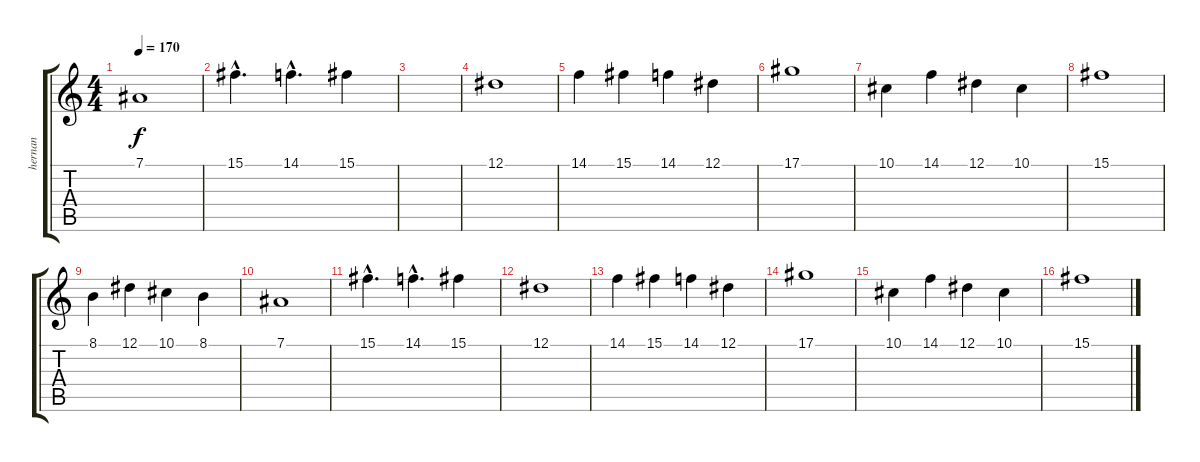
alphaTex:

\track ("hernan" "hernan") {instrument violin}
\staff {score tabs}
\tuning (Eb4 Bb3 Gb3 Db3 Ab2 Eb2) {hide}
\ts (4 4)
\tempo 170
\clef g2
\ks c
7.1.1{dy f} |
15.1{hac}.4{d} 14.1{hac}.4{d} 15.1.4 |
|
12.1.1 |
14.1.4 15.1.4 14.1.4 12.1.4 |
17.1.1 |
10.1.4 14.1.4 12.1.4 10.1.4 |
15.1.1 |
8.1.4 12.1.4 10.1.4 8.1.4 |
7.1.1 |
15.1{hac}.4{d} 14.1{hac}.4{d} 15.1.4 |
12.1.1 |
14.1.4 15.1.4 14.1.4 12.1.4 |
17.1.1 |
10.1.4 14.1.4 12.1.4 10.1.4 |
15.1.1
